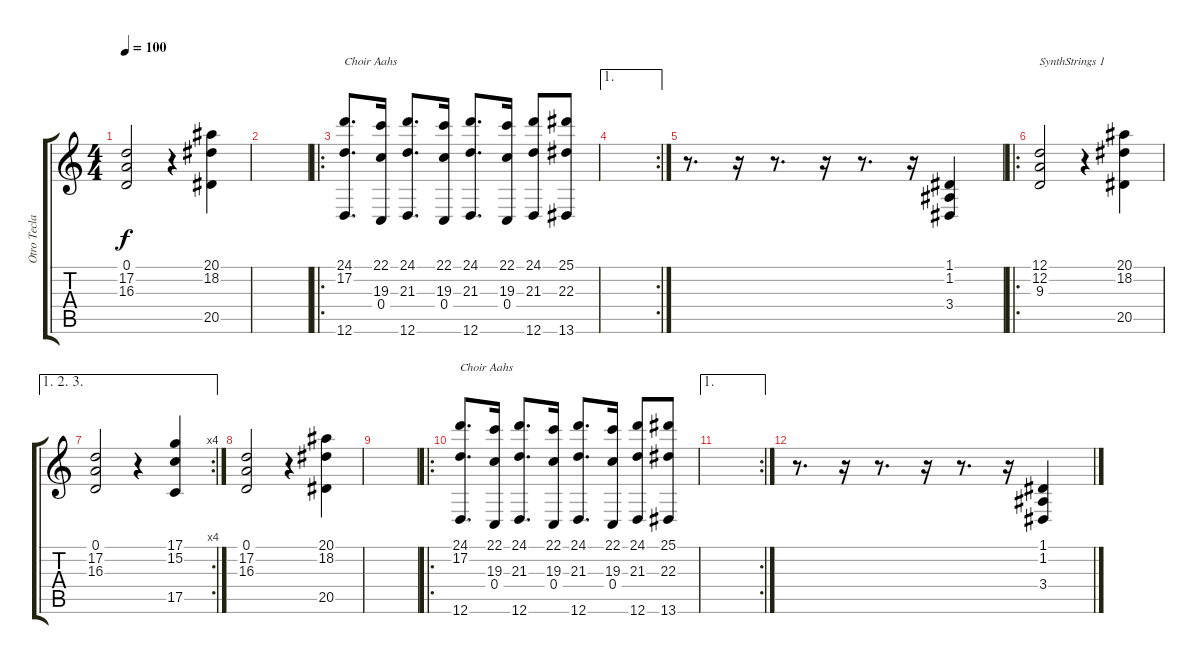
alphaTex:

\track ("Otro Teclado" "Otro Tecla") {instrument orchestrahit}
\staff {score tabs}
\tuning (D4 A3 F3 C3 G2 D2) {hide}
\ts (4 4)
\tempo 100
\clef g2
\ks c
(0.1 17.2 16.3).2{dy f} r.4 (20.1 18.2 20.5).4 |
|
\ro
(24.1 17.2 12.6).8{d txt "Choir Aahs" volume 8 instrument choiraahs} (22.1 19.3 0.4).16 (24.1 21.3 12.6).8{d} (22.1 19.3 0.4).16 (24.1 21.3 12.6).8{d} (22.1 19.3 0.4).16 (24.1 21.3 12.6).8 (25.1 22.3 13.6).8 |
\ae 1
\rc 2
|
r.8{d volume 12} r.16 r.8{d} r.16 r.8{d} r.16 (1.1 1.2 3.4).4 |
\ro
(12.1 12.2 9.3).2{txt "SynthStrings 1" instrument synthstrings1} r.4 (20.1 18.2 20.5).4 |
\ae (1 2 3)
\rc 4
(0.1 17.2 16.3).2 r.4 (17.1 15.2 17.5).4 |
(0.1 17.2 16.3).2 r.4 (20.1 18.2 20.5).4 |
|
\ro
(24.1 17.2 12.6).8{d txt "Choir Aahs" volume 10 instrument choiraahs} (22.1 19.3 0.4).16 (24.1 21.3 12.6).8{d} (22.1 19.3 0.4).16 (24.1 21.3 12.6).8{d} (22.1 19.3 0.4).16 (24.1 21.3 12.6).8 (25.1 22.3 13.6).8 |
\ae 1
\rc 2
|
r.8{d volume 12} r.16 r.8{d} r.16 r.8{d} r.16 (1.1 1.2 3.4).4
